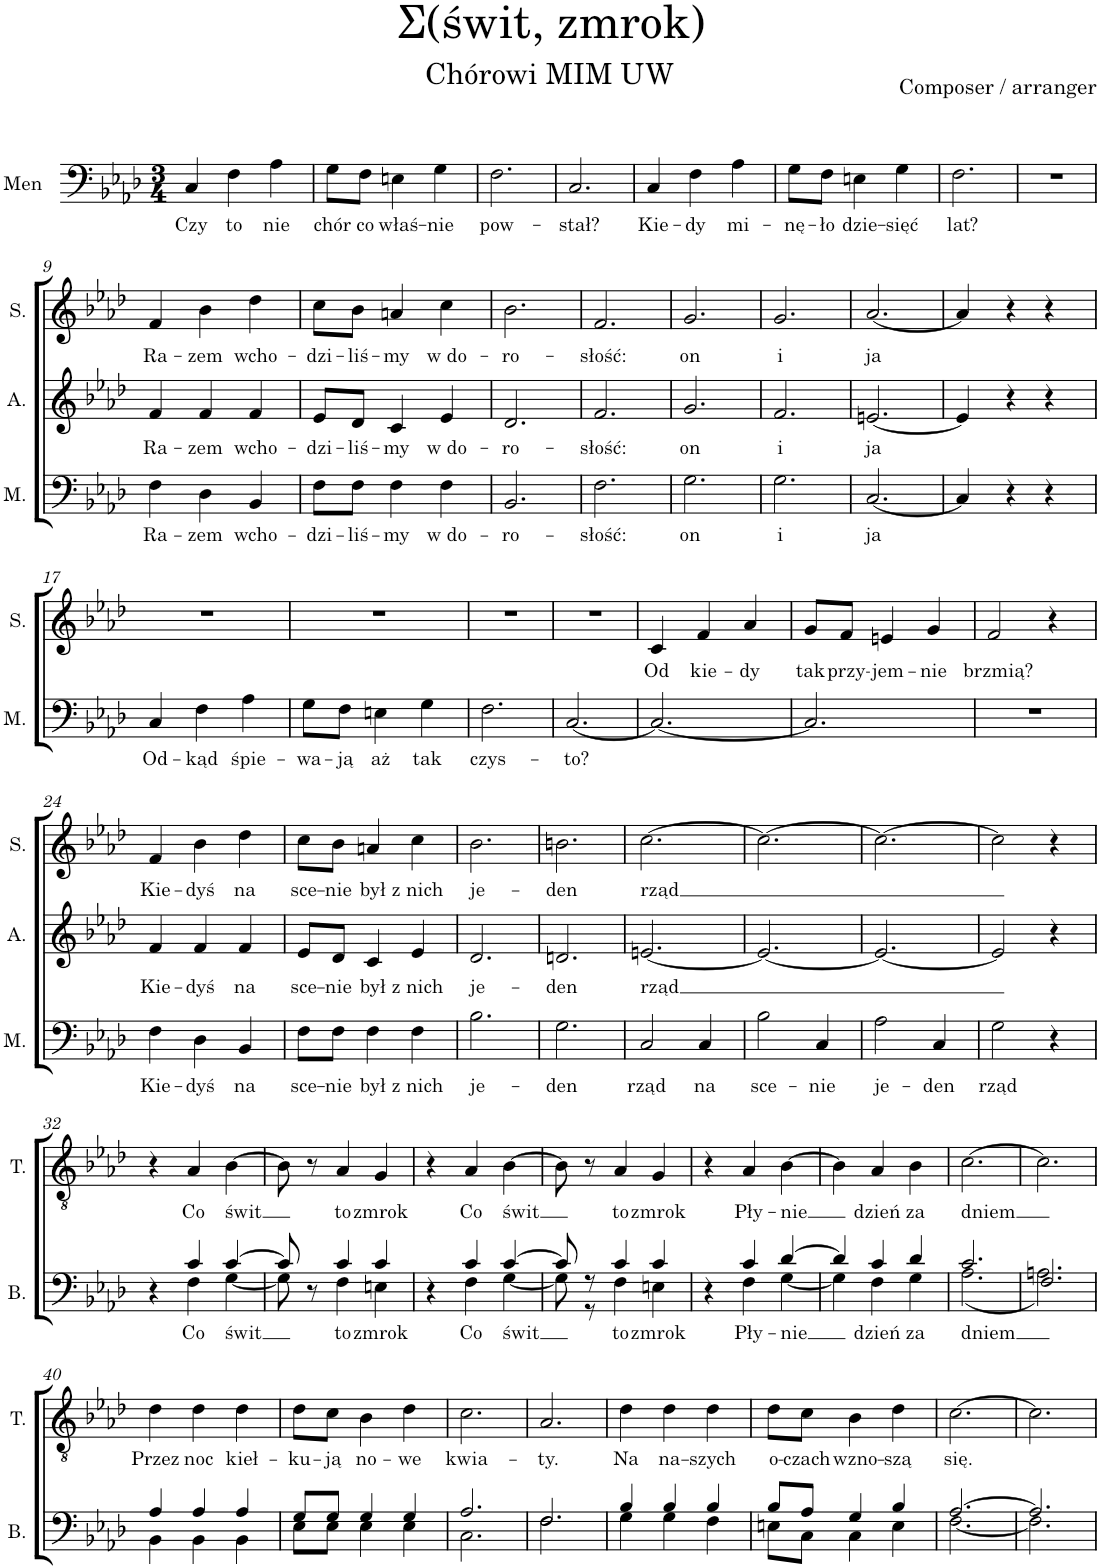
**kern	**text	**kern	**text	**kern	**text	**kern	**text	**kern	**text
*part5	*part5	*part4	*part4	*part3	*part3	*part2	*part2	*part1	*part1
*staff5	*staff5	*staff4	*staff4	*staff3	*staff3	*staff2	*staff2	*staff1	*staff1
*I"Men	*	*I"Bass	*	*I"Tenor	*	*I"Alto	*	*I"Soprano	*
*I'M.	*	*I'B.	*	*I'T.	*	*I'A.	*	*I'S.	*
*clefF4	*	*clefF4	*	*clefGv2	*	*clefG2	*	*clefG2	*
*k[b-e-a-d-]	*	*k[b-e-a-d-]	*	*k[b-e-a-d-]	*	*k[b-e-a-d-]	*	*k[b-e-a-d-]	*
*M3/4	*	*M3/4	*	*M3/4	*	*M3/4	*	*M3/4	*
=1	=1	=1	=1	=1	=1	=1	=1	=1	=1
!	!LO:LY:b	!	!	!	!	!	!	!	!
4C/	Czy	2.r	.	2.r	.	2.r	.	2.r	.
!	!LO:LY:b	!	!	!	!	!	!	!	!
4F\	to	.	.	.	.	.	.	.	.
!	!LO:LY:b	!	!	!	!	!	!	!	!
4A-\	nie	.	.	.	.	.	.	.	.
=2	=2	=2	=2	=2	=2	=2	=2	=2	=2
!	!LO:LY:b	!	!	!	!	!	!	!	!
8G\L	chór	2.r	.	2.r	.	2.r	.	2.r	.
!	!LO:LY:b	!	!	!	!	!	!	!	!
8F\J	co	.	.	.	.	.	.	.	.
!	!LO:LY:b	!	!	!	!	!	!	!	!
4En\	właś-	.	.	.	.	.	.	.	.
!	!LO:LY:b	!	!	!	!	!	!	!	!
4G\	-nie	.	.	.	.	.	.	.	.
=3	=3	=3	=3	=3	=3	=3	=3	=3	=3
!	!LO:LY:b	!	!	!	!	!	!	!	!
2.F\	pow-	2.r	.	2.r	.	2.r	.	2.r	.
=4	=4	=4	=4	=4	=4	=4	=4	=4	=4
!	!LO:LY:b	!	!	!	!	!	!	!	!
2.C/	-stał?	2.r	.	2.r	.	2.r	.	2.r	.
=5	=5	=5	=5	=5	=5	=5	=5	=5	=5
!	!LO:LY:b	!	!	!	!	!	!	!	!
4C/	Kie-	2.r	.	2.r	.	2.r	.	2.r	.
!	!LO:LY:b	!	!	!	!	!	!	!	!
4F\	-dy	.	.	.	.	.	.	.	.
!	!LO:LY:b	!	!	!	!	!	!	!	!
4A-\	mi-	.	.	.	.	.	.	.	.
=6	=6	=6	=6	=6	=6	=6	=6	=6	=6
!	!LO:LY:b	!	!	!	!	!	!	!	!
8G\L	-nę-	2.r	.	2.r	.	2.r	.	2.r	.
!	!LO:LY:b	!	!	!	!	!	!	!	!
8F\J	-ło	.	.	.	.	.	.	.	.
!	!LO:LY:b	!	!	!	!	!	!	!	!
4En\	dzie-	.	.	.	.	.	.	.	.
!	!LO:LY:b	!	!	!	!	!	!	!	!
4G\	-sięć	.	.	.	.	.	.	.	.
=7	=7	=7	=7	=7	=7	=7	=7	=7	=7
!	!LO:LY:b	!	!	!	!	!	!	!	!
2.F\	lat?	2.r	.	2.r	.	2.r	.	2.r	.
=8	=8	=8	=8	=8	=8	=8	=8	=8	=8
2.r	.	2.r	.	2.r	.	2.r	.	2.r	.
!!LO:LB:g=z
=9	=9	=9	=9	=9	=9	=9	=9	=9	=9
!	!LO:LY:b	!	!	!	!	!	!LO:LY:b	!	!LO:LY:b
4F\	Ra-	2.r	.	2.r	.	4f/	Ra-	4f/	Ra-
!	!LO:LY:b	!	!	!	!	!	!LO:LY:b	!	!LO:LY:b
4D-\	-zem	.	.	.	.	4f/	-zem	4b-\	-zem
!	!LO:LY:b	!	!	!	!	!	!LO:LY:b	!	!LO:LY:b
4BB-/	wcho-	.	.	.	.	4f/	wcho-	4dd-\	wcho-
=10	=10	=10	=10	=10	=10	=10	=10	=10	=10
!	!LO:LY:b	!	!	!	!	!	!LO:LY:b	!	!LO:LY:b
8F\L	-dzi-	2.r	.	2.r	.	8e-/L	-dzi-	8cc\L	-dzi-
!	!LO:LY:b	!	!	!	!	!	!LO:LY:b	!	!LO:LY:b
8F\J	-liś-	.	.	.	.	8d-/J	-liś-	8b-\J	-liś-
!	!LO:LY:b	!	!	!	!	!	!LO:LY:b	!	!LO:LY:b
4F\	-my	.	.	.	.	4c/	-my	4an/	-my
!	!LO:LY:b	!	!	!	!	!	!LO:LY:b	!	!LO:LY:b
4F\	w do-	.	.	.	.	4e-/	w do-	4cc\	w do-
=11	=11	=11	=11	=11	=11	=11	=11	=11	=11
!	!LO:LY:b	!	!	!	!	!	!LO:LY:b	!	!LO:LY:b
2.BB-/	-ro-	2.r	.	2.r	.	2.d-/	-ro-	2.b-\	-ro-
=12	=12	=12	=12	=12	=12	=12	=12	=12	=12
!	!LO:LY:b	!	!	!	!	!	!LO:LY:b	!	!LO:LY:b
2.F\	-słość:	2.r	.	2.r	.	2.f/	-słość:	2.f/	-słość:
=13	=13	=13	=13	=13	=13	=13	=13	=13	=13
!	!LO:LY:b	!	!	!	!	!	!LO:LY:b	!	!LO:LY:b
2.G\	on	2.r	.	2.r	.	2.g/	on	2.g/	on
=14	=14	=14	=14	=14	=14	=14	=14	=14	=14
!	!LO:LY:b	!	!	!	!	!	!LO:LY:b	!	!LO:LY:b
2.G\	i	2.r	.	2.r	.	2.f/	i	2.g/	i
=15	=15	=15	=15	=15	=15	=15	=15	=15	=15
!	!LO:LY:b	!	!	!	!	!	!LO:LY:b	!	!LO:LY:b
[2.C/	ja	2.r	.	2.r	.	[2.en/	ja	[2.a-/	ja
=16	=16	=16	=16	=16	=16	=16	=16	=16	=16
4C/]	.	4r	.	2.r	.	4e/]	.	4a-/]	.
4r	.	8r	.	.	.	4r	.	4r	.
.	.	4.r	.	.	.	.	.	.	.
4r	.	.	.	.	.	4r	.	4r	.
!!LO:LB:g=z
=17	=17	=17	=17	=17	=17	=17	=17	=17	=17
!	!LO:LY:b	!	!	!	!	!	!	!	!
4C/	Od-	2.r	.	2.r	.	2.r	.	2.r	.
!	!LO:LY:b	!	!	!	!	!	!	!	!
4F\	-kąd	.	.	.	.	.	.	.	.
!	!LO:LY:b	!	!	!	!	!	!	!	!
4A-\	śpie-	.	.	.	.	.	.	.	.
=18	=18	=18	=18	=18	=18	=18	=18	=18	=18
!	!LO:LY:b	!	!	!	!	!	!	!	!
8G\L	-wa-	2.r	.	2.r	.	2.r	.	2.r	.
!	!LO:LY:b	!	!	!	!	!	!	!	!
8F\J	-ją	.	.	.	.	.	.	.	.
!	!LO:LY:b	!	!	!	!	!	!	!	!
4En\	aż	.	.	.	.	.	.	.	.
!	!LO:LY:b	!	!	!	!	!	!	!	!
4G\	tak	.	.	.	.	.	.	.	.
=19	=19	=19	=19	=19	=19	=19	=19	=19	=19
!	!LO:LY:b	!	!	!	!	!	!	!	!
2.F\	czys-	2.r	.	2.r	.	2.r	.	2.r	.
=20	=20	=20	=20	=20	=20	=20	=20	=20	=20
!	!LO:LY:b	!	!	!	!	!	!	!	!
[2.C/	-to?	2.r	.	2.r	.	2.r	.	2.r	.
=21	=21	=21	=21	=21	=21	=21	=21	=21	=21
!	!	!	!	!	!	!	!	!	!LO:LY:b
2.C/_	.	2.r	.	2.r	.	2.r	.	4c/	Od
!	!	!	!	!	!	!	!	!	!LO:LY:b
.	.	.	.	.	.	.	.	4f/	kie-
!	!	!	!	!	!	!	!	!	!LO:LY:b
.	.	.	.	.	.	.	.	4a-/	-dy
=22	=22	=22	=22	=22	=22	=22	=22	=22	=22
!	!	!	!	!	!	!	!	!	!LO:LY:b
2.C/]	.	2.r	.	2.r	.	2.r	.	8g/L	tak
!	!	!	!	!	!	!	!	!	!LO:LY:b
.	.	.	.	.	.	.	.	8f/J	przy-
!	!	!	!	!	!	!	!	!	!LO:LY:b
.	.	.	.	.	.	.	.	4en/	-jem-
!	!	!	!	!	!	!	!	!	!LO:LY:b
.	.	.	.	.	.	.	.	4g/	-nie
=23	=23	=23	=23	=23	=23	=23	=23	=23	=23
!	!	!	!	!	!	!	!	!	!LO:LY:b
2.r	.	2.r	.	2.r	.	2.r	.	2f/	brzmią?
.	.	.	.	.	.	.	.	4r	.
!!LO:LB:g=z
=24	=24	=24	=24	=24	=24	=24	=24	=24	=24
!	!LO:LY:b	!	!	!	!	!	!LO:LY:b	!	!LO:LY:b
4F\	Kie-	2.r	.	2.r	.	4f/	Kie-	4f/	Kie-
!	!LO:LY:b	!	!	!	!	!	!LO:LY:b	!	!LO:LY:b
4D-\	-dyś	.	.	.	.	4f/	-dyś	4b-\	-dyś
!	!LO:LY:b	!	!	!	!	!	!LO:LY:b	!	!LO:LY:b
4BB-/	na	.	.	.	.	4f/	na	4dd-\	na
=25	=25	=25	=25	=25	=25	=25	=25	=25	=25
!	!LO:LY:b	!	!	!	!	!	!LO:LY:b	!	!LO:LY:b
8F\L	sce-	2.r	.	2.r	.	8e-/L	sce-	8cc\L	sce-
!	!LO:LY:b	!	!	!	!	!	!LO:LY:b	!	!LO:LY:b
8F\J	-nie	.	.	.	.	8d-/J	-nie	8b-\J	-nie
!	!LO:LY:b	!	!	!	!	!	!LO:LY:b	!	!LO:LY:b
4F\	był	.	.	.	.	4c/	był	4an/	był
!	!LO:LY:b	!	!	!	!	!	!LO:LY:b	!	!LO:LY:b
4F\	z nich	.	.	.	.	4e-/	z nich	4cc\	z nich
=26	=26	=26	=26	=26	=26	=26	=26	=26	=26
!	!LO:LY:b	!	!	!	!	!	!LO:LY:b	!	!LO:LY:b
2.B-\	je-	2.r	.	2.r	.	2.d-/	je-	2.b-\	je-
=27	=27	=27	=27	=27	=27	=27	=27	=27	=27
!	!LO:LY:b	!	!	!	!	!	!LO:LY:b	!	!LO:LY:b
2.G\	-den	2.r	.	2.r	.	2.dn/	-den	2.bn\	-den
=28	=28	=28	=28	=28	=28	=28	=28	=28	=28
!	!LO:LY:b	!	!	!	!	!	!LO:LY:b	!	!LO:LY:b
2C/	rząd	2.r	.	2.r	.	[2.en/	rząd	[2.cc\	rząd
!	!LO:LY:b	!	!	!	!	!	!	!	!
4C/	na	.	.	.	.	.	.	.	.
=29	=29	=29	=29	=29	=29	=29	=29	=29	=29
!	!LO:LY:b	!	!	!	!	!	!	!	!
2B-\	sce-	2.r	.	2.r	.	2.e/_	.	2.cc\_	.
!	!LO:LY:b	!	!	!	!	!	!	!	!
4C/	-nie	.	.	.	.	.	.	.	.
=30	=30	=30	=30	=30	=30	=30	=30	=30	=30
!	!LO:LY:b	!	!	!	!	!	!	!	!
2A-\	je-	2.r	.	2.r	.	2.e/_	.	2.cc\_	.
!	!LO:LY:b	!	!	!	!	!	!	!	!
4C/	-den	.	.	.	.	.	.	.	.
=31	=31	=31	=31	=31	=31	=31	=31	=31	=31
!	!LO:LY:b	!	!	!	!	!	!	!	!
2G\	rząd	2.r	.	2.r	.	2e/]	.	2cc\]	.
4r	.	.	.	.	.	4r	.	4r	.
!!LO:LB:g=z
=32	=32	=32	=32	=32	=32	=32	=32	=32	=32
*	*	*^	*	*	*	*	*	*	*
2.r	.	4r	4ryy	.	4r	.	2.r	.	2.r	.
!	!	!	!	!LO:LY:b	!	!LO:LY:b	!	!	!	!
.	.	4c/	4F\	Co	4A-/	Co	.	.	.	.
!	!	!	!	!LO:LY:b	!	!LO:LY:b	!	!	!	!
.	.	[4c/	[4G\	świt	[4B-\	świt	.	.	.	.
=33	=33	=33	=33	=33	=33	=33	=33	=33	=33	=33
2.r	.	8c/]	8G\]	.	8B-\]	.	2.r	.	2.r	.
.	.	8r	8ryy	.	8r	.	.	.	.	.
!	!	!	!	!LO:LY:b	!	!LO:LY:b	!	!	!	!
.	.	4c/	4F\	to	4A-/	to	.	.	.	.
!	!	!	!	!LO:LY:b	!	!LO:LY:b	!	!	!	!
.	.	4c/	4En\	zmrok	4G/	zmrok	.	.	.	.
=34	=34	=34	=34	=34	=34	=34	=34	=34	=34	=34
2.r	.	4r	4ryy	.	4r	.	2.r	.	2.r	.
!	!	!	!	!LO:LY:b	!	!LO:LY:b	!	!	!	!
.	.	4c/	4F\	Co	4A-/	Co	.	.	.	.
!	!	!	!	!LO:LY:b	!	!LO:LY:b	!	!	!	!
.	.	[4c/	[4G\	świt	[4B-\	świt	.	.	.	.
=35	=35	=35	=35	=35	=35	=35	=35	=35	=35	=35
2.r	.	8c/]	8G\]	.	8B-\]	.	2.r	.	2.r	.
.	.	8r	8r	.	8r	.	.	.	.	.
!	!	!	!	!LO:LY:b	!	!LO:LY:b	!	!	!	!
.	.	4c/	4F\	to	4A-/	to	.	.	.	.
!	!	!	!	!LO:LY:b	!	!LO:LY:b	!	!	!	!
.	.	4c/	4En\	zmrok	4G/	zmrok	.	.	.	.
=36	=36	=36	=36	=36	=36	=36	=36	=36	=36	=36
2.r	.	4r	4ryy	.	4r	.	2.r	.	2.r	.
!	!	!	!	!LO:LY:b	!	!LO:LY:b	!	!	!	!
.	.	4c/	4F\	Pły-	4A-/	Pły-	.	.	.	.
!	!	!	!	!LO:LY:b	!	!LO:LY:b	!	!	!	!
.	.	[4d-/	[4G\	-nie	[4B-\	-nie	.	.	.	.
=37	=37	=37	=37	=37	=37	=37	=37	=37	=37	=37
2.r	.	4d-/]	4G\]	.	4B-\]	.	2.r	.	2.r	.
!	!	!	!	!LO:LY:b	!	!LO:LY:b	!	!	!	!
.	.	4c/	4F\	dzień	4A-/	dzień	.	.	.	.
!	!	!	!	!LO:LY:b	!	!LO:LY:b	!	!	!	!
.	.	4d-/	4G\	za	4B-\	za	.	.	.	.
=38	=38	=38	=38	=38	=38	=38	=38	=38	=38	=38
!	!	!	!	!LO:LY:b	!	!LO:LY:b	!	!	!	!
2.r	.	2.c/	(2.A-\	dniem	[2.c\	dniem	2.r	.	2.r	.
=39	=39	=39	=39	=39	=39	=39	=39	=39	=39	=39
2.r	.	2.F/	2.An\)	.	2.c\]	.	2.r	.	2.r	.
!!LO:LB:g=z
=40	=40	=40	=40	=40	=40	=40	=40	=40	=40	=40
!	!	!	!	!	!	!LO:LY:b	!	!	!	!
2.r	.	4A-/	4BB-\	.	4d-\	Przez	2.r	.	2.r	.
!	!	!	!	!	!	!LO:LY:b	!	!	!	!
.	.	4A-/	4BB-\	.	4d-\	noc	.	.	.	.
!	!	!	!	!	!	!LO:LY:b	!	!	!	!
.	.	4A-/	4BB-\	.	4d-\	kieł-	.	.	.	.
=41	=41	=41	=41	=41	=41	=41	=41	=41	=41	=41
!	!	!	!	!	!	!LO:LY:b	!	!	!	!
2.r	.	8G/L	8E-\L	.	8d-\L	-ku-	2.r	.	2.r	.
!	!	!	!	!	!	!LO:LY:b	!	!	!	!
.	.	8G/J	8E-\J	.	8c\J	-ją	.	.	.	.
!	!	!	!	!	!	!LO:LY:b	!	!	!	!
.	.	4G/	4E-\	.	4B-\	no-	.	.	.	.
!	!	!	!	!	!	!LO:LY:b	!	!	!	!
.	.	4G/	4E-\	.	4d-\	-we	.	.	.	.
=42	=42	=42	=42	=42	=42	=42	=42	=42	=42	=42
!	!	!	!	!	!	!LO:LY:b	!	!	!	!
2.r	.	2.A-/	2.C\	.	2.c\	kwia-	2.r	.	2.r	.
=43	=43	=43	=43	=43	=43	=43	=43	=43	=43	=43
!	!	!	!	!	!	!LO:LY:b	!	!	!	!
2.r	.	2.F/	2.F\	.	2.A-/	-ty.	2.r	.	2.r	.
=44	=44	=44	=44	=44	=44	=44	=44	=44	=44	=44
!	!	!	!	!	!	!LO:LY:b	!	!	!	!
2.r	.	4B-/	4G\	.	4d-\	Na	2.r	.	2.r	.
!	!	!	!	!	!	!LO:LY:b	!	!	!	!
.	.	4B-/	4G\	.	4d-\	na-	.	.	.	.
!	!	!	!	!	!	!LO:LY:b	!	!	!	!
.	.	4B-/	4F\	.	4d-\	-szych	.	.	.	.
=45	=45	=45	=45	=45	=45	=45	=45	=45	=45	=45
!	!	!	!	!	!	!LO:LY:b	!	!	!	!
2.r	.	8B-/L	8En\L	.	8d-\L	o-	2.r	.	2.r	.
!	!	!	!	!	!	!LO:LY:b	!	!	!	!
.	.	8A-/J	8C\J	.	8c\J	-czach	.	.	.	.
!	!	!	!	!	!	!LO:LY:b	!	!	!	!
.	.	4G/	4C\	.	4B-\	wzno-	.	.	.	.
!	!	!	!	!	!	!LO:LY:b	!	!	!	!
.	.	4B-/	4E\	.	4d-\	-szą	.	.	.	.
=46	=46	=46	=46	=46	=46	=46	=46	=46	=46	=46
!	!	!	!	!	!	!LO:LY:b	!	!	!	!
2.r	.	[2.A-/	[2.F\	.	[2.c\	się.	2.r	.	2.r	.
=47	=47	=47	=47	=47	=47	=47	=47	=47	=47	=47
2.r	.	2.A-/]	2.F\]	.	2.c\]	.	2.r	.	2.r	.
*	*	*v	*v	*	*	*	*	*	*	*
=	=	=	=	=	=	=	=	=	=
*-	*-	*-	*-	*-	*-	*-	*-	*-	*-
